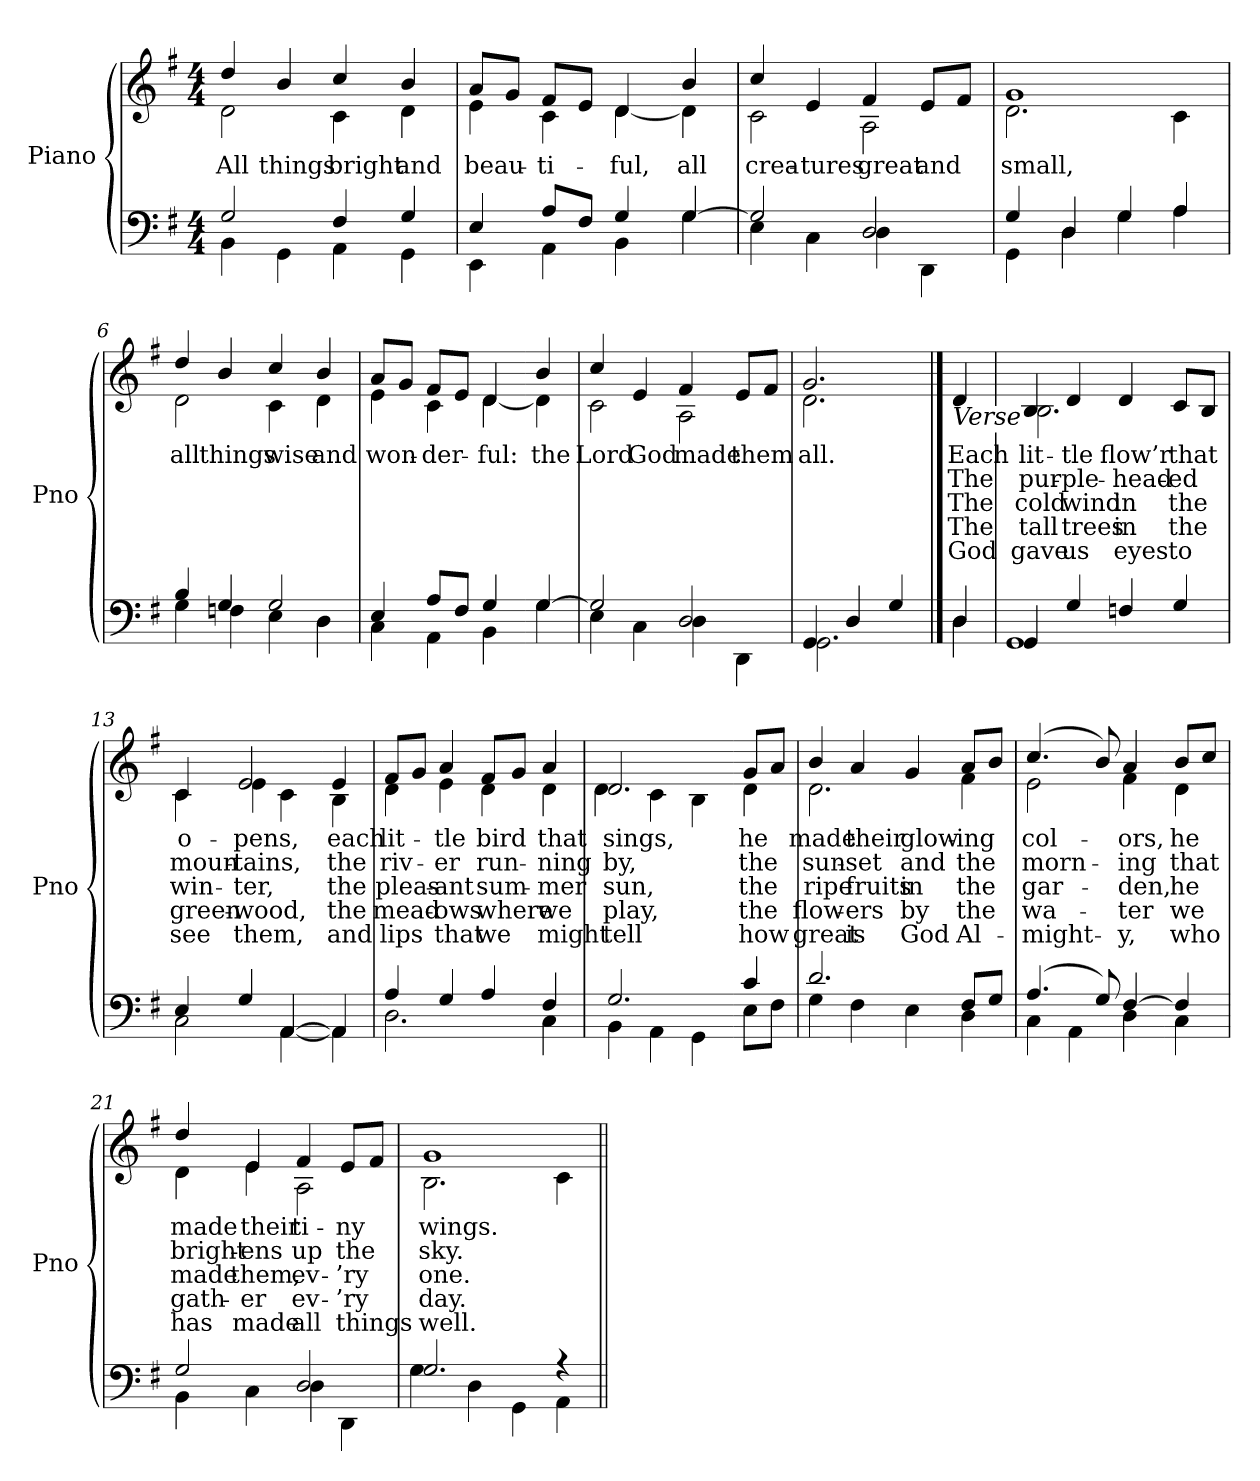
**kern	**kern	**text	**text	**text	**text	**text
*part2	*part1	*part1	*part1	*part1	*part1	*part1
*staff2	*staff1	*staff1	*staff1	*staff1	*staff1	*staff1
*I"Piano	*	*	*	*	*	*
*I'Pno	*	*	*	*	*	*
*clefF4	*clefG2	*	*	*	*	*
*k[f#]	*k[f#]	*	*	*	*	*
*M4/4	*M4/4	*	*	*	*	*
=1	=1	=1	=1	=1	=1	=1
*^	*	*	*	*	*	*
!	!	!LO:TX:b:i:t=Refrain	!	!	!	!	!
!	!	!	!LO:LY:b	!	!	!	!
*	*	*^	*	*	*	*	*
2G/	4BB\	4dd/	2d\	All	.	.	.	.
!	!	!	!	!LO:LY:b	!	!	!	!
.	4GG\	4b/	.	things	.	.	.	.
!	!	!	!	!LO:LY:b	!	!	!	!
4F#/	4AA\	4cc/	4c\	bright	.	.	.	.
!	!	!	!	!LO:LY:b	!	!	!	!
4G/	4GG\	4b/	4d\	and	.	.	.	.
=2	=2	=2	=2	=2	=2	=2	=2	=2
!	!	!	!	!LO:LY:b	!	!	!	!
4E/	4EE\	8a/L	4e\	beau-	.	.	.	.
.	.	8g/J	.	.	.	.	.	.
!	!	!	!	!LO:LY:b	!	!	!	!
8A/L	4AA\	8f#/L	4c\	-ti-	.	.	.	.
8F#/J	.	8e/J	.	.	.	.	.	.
!	!	!	!	!LO:LY:b	!	!	!	!
4G/	4BB\	4d/	[4d\	-ful,	.	.	.	.
!!LO:LB:g=z	!!
=3-	=3-	=3-	=3-	=3-	=3-	=3-	=3-	=3-
!	!	!	!	!LO:LY:b	!	!	!	!
[4G/	4G\	4b/	4d\]	all	.	.	.	.
=4	=4	=4	=4	=4	=4	=4	=4	=4
!	!	!	!	!LO:LY:b	!	!	!	!
2G/]	4E\	4cc/	2c\	crea-	.	.	.	.
!	!	!	!	!LO:LY:b	!	!	!	!
.	4C\	4e/	.	-tures	.	.	.	.
!	!	!	!	!LO:LY:b	!	!	!	!
2D/	4D\	4f#/	2A\	great	.	.	.	.
!	!	!	!	!LO:LY:b	!	!	!	!
.	4DD\	8e/L	.	and	.	.	.	.
.	.	8f#/J	.	.	.	.	.	.
=5	=5	=5	=5	=5	=5	=5	=5	=5
!	!	!	!	!LO:LY:b	!	!	!	!
4G/	4GG\	1g	2.d\	small,	.	.	.	.
4D/	4D\	.	.	.	.	.	.	.
4G/	4G\	.	.	.	.	.	.	.
4A/	4A\	.	4c\	.	.	.	.	.
!!LO:LB:g=z	!!
=6	=6	=6	=6	=6	=6	=6	=6	=6
!	!	!	!	!LO:LY:b	!	!	!	!
4B/	4G\	4dd/	2d\	all	.	.	.	.
!	!	!	!	!LO:LY:b	!	!	!	!
4G/	4Fn\	4b/	.	things	.	.	.	.
!	!	!	!	!LO:LY:b	!	!	!	!
2G/	4E\	4cc/	4c\	wise	.	.	.	.
!	!	!	!	!LO:LY:b	!	!	!	!
.	4D\	4b/	4d\	and	.	.	.	.
=7	=7	=7	=7	=7	=7	=7	=7	=7
!	!	!	!	!LO:LY:b	!	!	!	!
4E/	4C\	8a/L	4e\	won-	.	.	.	.
.	.	8g/J	.	.	.	.	.	.
!	!	!	!	!LO:LY:b	!	!	!	!
8A/L	4AA\	8f#/L	4c\	-der-	.	.	.	.
8F#/J	.	8e/J	.	.	.	.	.	.
!	!	!	!	!LO:LY:b	!	!	!	!
4G/	4BB\	4d/	[4d\	-ful:	.	.	.	.
=8-	=8-	=8-	=8-	=8-	=8-	=8-	=8-	=8-
!	!	!	!	!LO:LY:b	!	!	!	!
[4G/	4G\	4b/	4d\]	the	.	.	.	.
!!LO:LB:g=z	!!
=9	=9	=9	=9	=9	=9	=9	=9	=9
!	!	!	!	!LO:LY:b	!	!	!	!
2G/]	4E\	4cc/	2c\	Lord	.	.	.	.
!	!	!	!	!LO:LY:b	!	!	!	!
.	4C\	4e/	.	God	.	.	.	.
!	!	!	!	!LO:LY:b	!	!	!	!
2D/	4D\	4f#/	2A\	made	.	.	.	.
!	!	!	!	!LO:LY:b	!	!	!	!
.	4DD\	8e/L	.	them	.	.	.	.
.	.	8f#/J	.	.	.	.	.	.
=10	=10	=10	=10	=10	=10	=10	=10	=10
!	!	!	!	!LO:LY:b	!	!	!	!
4GG/	2.GG\	2.g/	2.d\	all.	.	.	.	.
4D/	.	.	.	.	.	.	.	.
4G/	.	.	.	.	.	.	.	.
*	*	*v	*v	*	*	*	*	*
!!LO:LB:g=z
==11	==11	==11	==11	==11	==11	==11	==11
!	!	!LO:TX:b:i:t=Verse	!	!	!	!	!
!	!	!	!LO:LY:b	!LO:LY:b	!LO:LY:b	!LO:LY:b	!LO:LY:b
4D/	4D\	4d/	Each	The	The	The	God
=12	=12	=12	=12	=12	=12	=12	=12
!	!	!	!LO:LY:b	!LO:LY:b	!LO:LY:b	!LO:LY:b	!LO:LY:b
*	*	*^	*	*	*	*	*
4GG/	1GG	4B/	2.B\	lit-	pur-	cold	tall	gave
!	!	!	!	!LO:LY:b	!LO:LY:b	!LO:LY:b	!LO:LY:b	!LO:LY:b
4G/	.	4d/	.	-tle	-ple--	wind	trees	us
!	!	!	!	!LO:LY:b	!LO:LY:b	!LO:LY:b	!LO:LY:b	!LO:LY:b
4Fn/	.	4d/	.	flow’r	-head-	in	in	eyes
!	!	!	!	!LO:LY:b	!LO:LY:b	!LO:LY:b	!LO:LY:b	!LO:LY:b
4G/	.	8c/L	4ryy	that	-ed	the	the	to
.	.	8B/J	.	.	.	.	.	.
=13	=13	=13	=13	=13	=13	=13	=13	=13
!	!	!	!	!LO:LY:b	!LO:LY:b	!LO:LY:b	!LO:LY:b	!LO:LY:b
4E/	2C\	4c/	4c\	o-	moun-	win-	green-	see
!	!	!	!	!LO:LY:b	!LO:LY:b	!LO:LY:b	!LO:LY:b	!LO:LY:b
4G/	.	2e/	4e\	-pens,	-tains,	-ter,	-wood,	them,
[4AA/	[4AA\	.	4c\	.	.	.	.	.
!!LO:LB:g=z	!!
=14-	=14-	=14-	=14-	=14-	=14-	=14-	=14-	=14-
!	!	!	!	!LO:LY:b	!LO:LY:b	!LO:LY:b	!LO:LY:b	!LO:LY:b
4AA/]	4AA\]	4e/	4B\	each	the	the	the	and
=15	=15	=15	=15	=15	=15	=15	=15	=15
!	!	!	!	!LO:LY:b	!LO:LY:b	!LO:LY:b	!LO:LY:b	!LO:LY:b
4A/	2.D\	8f#/L	4d\	lit-	riv-	pleas-	mead-	lips
.	.	8g/J	.	.	.	.	.	.
!	!	!	!	!LO:LY:b	!LO:LY:b	!LO:LY:b	!LO:LY:b	!LO:LY:b
4G/	.	4a/	4e\	-tle	-er	-ant	-ows	that
!	!	!	!	!LO:LY:b	!LO:LY:b	!LO:LY:b	!LO:LY:b	!LO:LY:b
4A/	.	8f#/L	4d\	bird	run-	sum-	where	we
.	.	8g/J	.	.	.	.	.	.
!	!	!	!	!LO:LY:b	!LO:LY:b	!LO:LY:b	!LO:LY:b	!LO:LY:b
4F#/	4C\	4a/	4d\	that	-ning	-mer	we	might
=16	=16	=16	=16	=16	=16	=16	=16	=16
!	!	!	!	!LO:LY:b	!LO:LY:b	!LO:LY:b	!LO:LY:b	!LO:LY:b
2.G/	4BB\	2.d/	4d\	sings,	by,	sun,	play,	tell
.	4AA\	.	4c\	.	.	.	.	.
.	4GG\	.	4B\	.	.	.	.	.
!!LO:LB:g=z	!!
=17-	=17-	=17-	=17-	=17-	=17-	=17-	=17-	=17-
!	!	!	!	!LO:LY:b	!LO:LY:b	!LO:LY:b	!LO:LY:b	!LO:LY:b
4c/	8E\L	8g/L	4d\	he	the	the	the	how
.	8F#\J	8a/J	.	.	.	.	.	.
=18	=18	=18	=18	=18	=18	=18	=18	=18
!	!	!	!	!LO:LY:b	!LO:LY:b	!LO:LY:b	!LO:LY:b	!LO:LY:b
2.d/	4G\	4b/	2.d\	made	sun-	ripe	flow-	great
!	!	!	!	!LO:LY:b	!LO:LY:b	!LO:LY:b	!LO:LY:b	!LO:LY:b
.	4F#\	4a/	.	their	-set	fruits	-ers	is
!	!	!	!	!LO:LY:b	!LO:LY:b	!LO:LY:b	!LO:LY:b	!LO:LY:b
.	4E\	4g/	.	glow-	and	in	by	God
!	!	!	!	!LO:LY:b	!LO:LY:b	!LO:LY:b	!LO:LY:b	!LO:LY:b
8F#/L	4D\	8a/L	4f#\	-ing	the	the	the	Al-
8G/J	.	8b/J	.	.	.	.	.	.
=19	=19	=19	=19	=19	=19	=19	=19	=19
!	!	!	!	!LO:LY:b	!LO:LY:b	!LO:LY:b	!LO:LY:b	!LO:LY:b
(>4.A/	4C\	(>4.cc/	2e\	col-	morn-	gar-	wa-	-might-
.	4AA\	.	.	.	.	.	.	.
8G/)	.	8b/)	.	.	.	.	.	.
!	!	!	!	!LO:LY:b	!LO:LY:b	!LO:LY:b	!LO:LY:b	!LO:LY:b
[4F#/	4D\	4a/	4f#\	-ors,	-ing	-den,	-ter	-y,
!!LO:LB:g=z	!!
=20-	=20-	=20-	=20-	=20-	=20-	=20-	=20-	=20-
!	!	!	!	!LO:LY:b	!LO:LY:b	!LO:LY:b	!LO:LY:b	!LO:LY:b
4F#/]	4C\	8b/L	4d\	he	that	he	we	who
.	.	8cc/J	.	.	.	.	.	.
=21	=21	=21	=21	=21	=21	=21	=21	=21
!	!	!	!	!LO:LY:b	!LO:LY:b	!LO:LY:b	!LO:LY:b	!LO:LY:b
2G/	4BB\	4dd/	4d\	made	bright-	made	gath-	has
!	!	!	!	!LO:LY:b	!LO:LY:b	!LO:LY:b	!LO:LY:b	!LO:LY:b
.	4C\	4e/	4e\	their	-ens	them,	-er	made
!	!	!	!	!LO:LY:b	!LO:LY:b	!LO:LY:b	!LO:LY:b	!LO:LY:b
2D/	4D\	4f#/	2A\	ti-	up	ev-	ev-	all
!	!	!	!	!LO:LY:b	!LO:LY:b	!LO:LY:b	!LO:LY:b	!LO:LY:b
.	4DD\	8e/L	.	-ny	the	-’ry	-’ry	things
.	.	8f#/J	.	.	.	.	.	.
=22	=22	=22	=22	=22	=22	=22	=22	=22
!	!	!	!	!LO:LY:b	!LO:LY:b	!LO:LY:b	!LO:LY:b	!LO:LY:b
2.G/	4G\	1g	2.B\	wings.	sky.	one.	day.	well.
.	4D\	.	.	.	.	.	.	.
.	4GG\	.	.	.	.	.	.	.
4r	4AA\	.	4c\	.	.	.	.	.
*v	*v	*	*	*	*	*	*	*
*	*v	*v	*	*	*	*	*
=||	=||	=||	=||	=||	=||	=||
*-	*-	*-	*-	*-	*-	*-
